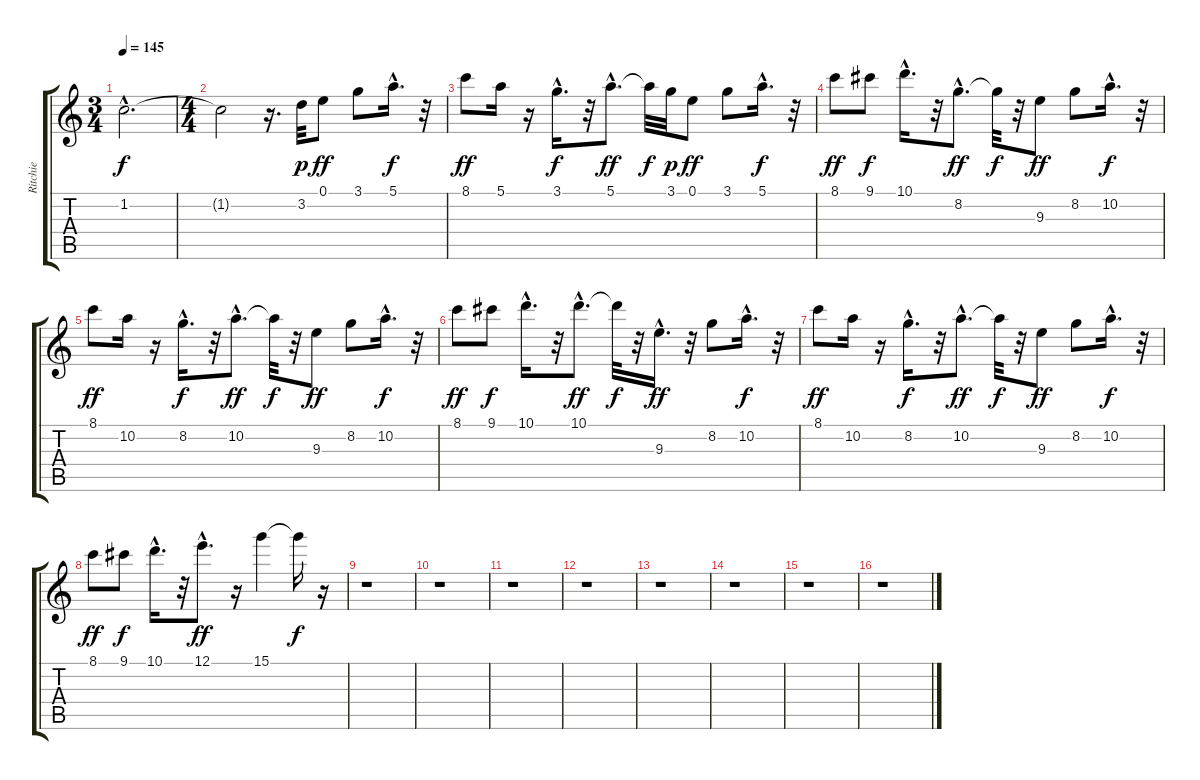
\track ("Ritchie" "Ritchie") {instrument overdrivenguitar}
\staff {score tabs}
\tuning (E4 B3 G3 D3 A2 E2) {hide}
\ts (3 4)
\tempo 145
\clef g2
\ks c
1.2{hac t}.2{d dy f} |
\ts (4 4)
1.2{t}.2 r.16{d} 3.2.32{dy p} 0.1.8{dy ff} 3.1.8 5.1{hac}.16{d dy f} r.32 |
8.1.8{dy ff} 5.1.16 r.16 3.1{hac}.16{d dy f} r.32 5.1{hac}.8{d dy ff} 5.1{t}.32{dy f} 3.1.32{dy p} 0.1.8{dy ff} 3.1.8 5.1{hac}.16{d dy f} r.32 |
8.1.8{dy ff} 9.1.8{dy f} 10.1{hac}.16{d} r.32 8.2{hac}.8{d dy ff} 8.2{t}.32{dy f} r.32 9.3.8{dy ff} 8.2.8 10.2{hac}.16{d dy f} r.32 |
8.1.8{dy ff} 10.2.16 r.16 8.2{hac}.16{d dy f} r.32 10.2{hac}.8{d dy ff} 10.2{t}.32{dy f} r.32 9.3.8{dy ff} 8.2.8 10.2{hac}.16{d dy f} r.32 |
8.1.8{dy ff} 9.1.8{dy f} 10.1{hac}.16{d} r.32 10.1{hac}.8{d dy ff} 10.1{t}.32{dy f} r.32 9.3{hac}.16{d dy ff} r.32 8.2.8 10.2{hac}.16{d dy f} r.32 |
8.1.8{dy ff} 10.2.16 r.16 8.2{hac}.16{d dy f} r.32 10.2{hac}.8{d dy ff} 10.2{t}.32{dy f} r.32 9.3.8{dy ff} 8.2.8 10.2{hac}.16{d dy f} r.32 |
8.1.8{dy ff} 9.1.8{dy f} 10.1{hac}.16{d} r.32 12.1{hac}.8{d dy ff} r.16 15.1.4 15.1{t}.16{dy f} r.16 |
r.1 |
r.1 |
r.1 |
r.1 |
r.1 |
r.1 |
r.1 |
r.1
